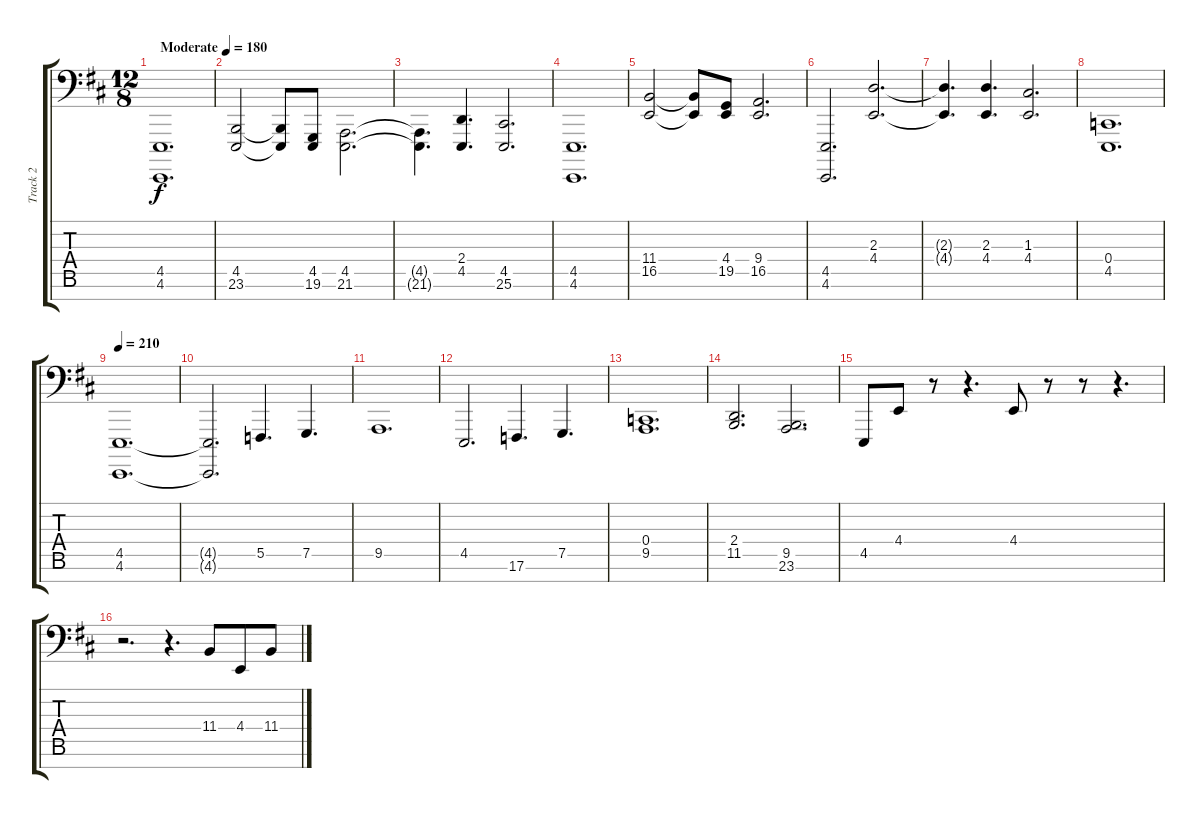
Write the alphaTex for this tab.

\track ("Track 2" "Track 2") {instrument brightacousticpiano}
\staff {score tabs}
\tuning (C5 C4 C3 C2 C1 C0 C-1) {hide}
\ts (12 8)
\tempo (180 "Moderate")
\clef f4
\ks d
(4.5 4.6).1{d dy f instrument brightacousticpiano} |
(4.5 23.6).2 (4.5{t} 23.6{t}).8 (4.5 19.6).8 (4.5 21.6).2{d beam Down} |
(4.5{t} 21.6{t}).4{d beam Down} (2.4 4.5).4{d} (4.5 25.6).2{d} |
(4.5 4.6).1{d} |
(11.4 16.5).2{beam Up} (11.4{t} 16.5{t}).8{beam Up} (4.4 19.5).8{beam Up} (9.4 16.5).2{d beam Up} |
(4.5 4.6).2{d} (2.3 4.4).2{d} |
(2.3{t} 4.4{t}).4{d} (2.3 4.4).4{d} (1.3 4.4).2{d} |
(0.4 4.5).1{d} |
\tempo 210
(4.5 4.6).1{d} |
(4.5{t} 4.6{t}).2{d} 5.5.4{d} 7.5.4{d} |
9.5.1{d} |
4.5.2{d} 17.6.4{d} 7.5.4{d} |
(0.4 9.5).1{d} |
(2.4 11.5).2{d} (9.5 23.6).2{d} |
4.5.8 4.4.8 r.8 r.4{d} 4.4.8 r.8 r.8 r.4{d} |
r.2{d} r.4{d} 11.4.8{beam Up} 4.4.8{beam Up} 11.4.8{beam Up}
